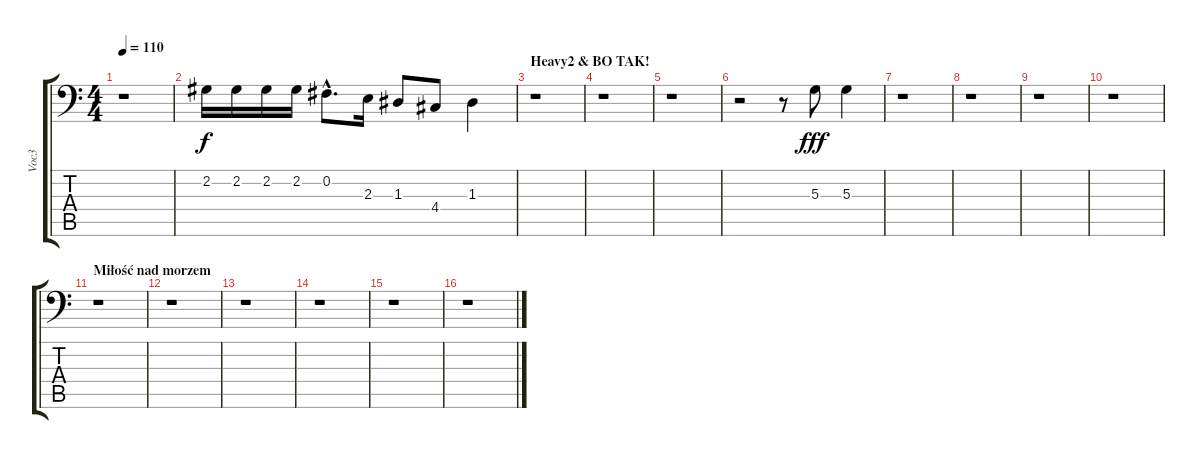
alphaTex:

\track ("Voc3" "Voc3") {instrument pad3polysynth}
\staff {score tabs}
\tuning (B3 Gb3 D3 A2 E2 A1) {hide}
\ts (4 4)
\tempo 110
\clef f4
\ks c
r.1{dy f} |
2.2.16 2.2.16 2.2.16 2.2.16 0.2{hac}.8{d} 2.3.16 1.3.8 4.4.8 1.3.4 |
\section ("" "Heavy2 & BO TAK!")
r.1 |
r.1 |
r.1 |
r.2 r.8 5.3.8{dy fff} 5.3.4 |
r.1 |
r.1 |
r.1 |
r.1 |
\section ("" "Miłość nad morzem")
r.1 |
r.1 |
r.1 |
r.1 |
r.1 |
r.1
